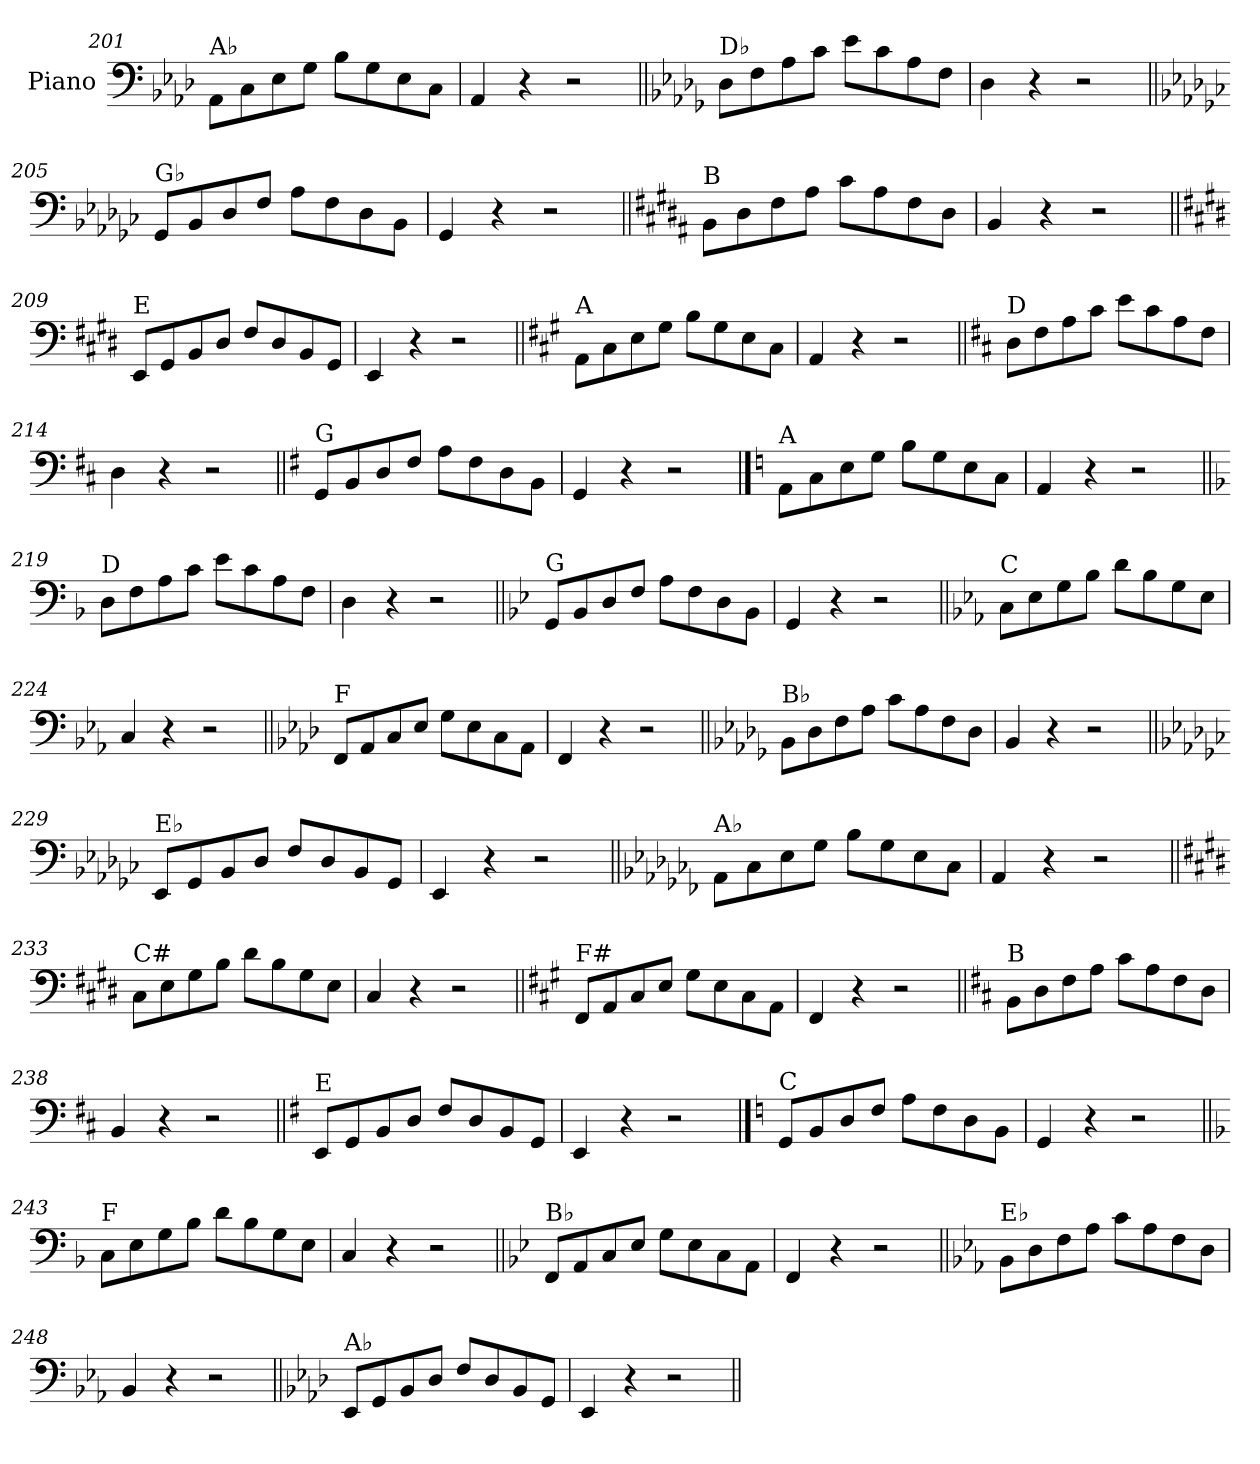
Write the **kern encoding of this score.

**kern
*part1
*staff1
*I"Piano
*I'Pno.
*clefF4
*k[b-e-a-d-]
=201
!LO:TX:a:t=A♭
8AA-\L
8C\
8E-\
8G\J
8B-\L
8G\
8E-\
8C\J
=202
4AA-/
4r
2r
=203||
*k[b-e-a-d-g-]
!LO:TX:a:t=D♭
8D-\L
8F\
8A-\
8c\J
8e-\L
8c\
8A-\
8F\J
=204
4D-\
4r
2r
!!LO:LB:g=z
=205||
*k[b-e-a-d-g-c-]
!LO:TX:a:t=G♭
8GG-/L
8BB-/
8D-/
8F/J
8A-\L
8F\
8D-\
8BB-\J
=206
4GG-/
4r
2r
=207||
*k[f#c#g#d#a#]
!LO:TX:a:t=B
8BB\L
8D#\
8F#\
8A#\J
8c#\L
8A#\
8F#\
8D#\J
=208
4BB/
4r
2r
=209||
*k[f#c#g#d#]
!LO:TX:a:t=E
8EE/L
8GG#/
8BB/
8D#/J
8F#/L
8D#/
8BB/
8GG#/J
=210
4EE/
4r
2r
!!LO:LB:g=z
=211||
*k[f#c#g#]
!LO:TX:a:t=A
8AA\L
8C#\
8E\
8G#\J
8B\L
8G#\
8E\
8C#\J
=212
4AA/
4r
2r
=213||
*k[f#c#]
!LO:TX:a:t=D
8D\L
8F#\
8A\
8c#\J
8e\L
8c#\
8A\
8F#\J
=214
4D\
4r
2r
=215||
*k[f#]
!LO:TX:a:t=G
8GG/L
8BB/
8D/
8F#/J
8A\L
8F#\
8D\
8BB\J
=216
4GG/
4r
2r
!!LO:LB:g=z
==217
*k[]
!LO:TX:a:t=A
8AA\L
8C\
8E\
8G\J
8B\L
8G\
8E\
8C\J
=218
4AA/
4r
2r
=219||
*k[b-]
!LO:TX:a:t=D
8D\L
8F\
8A\
8c\J
8e\L
8c\
8A\
8F\J
=220
4D\
4r
2r
=221||
*k[b-e-]
!LO:TX:a:t=G
8GG/L
8BB-/
8D/
8F/J
8A\L
8F\
8D\
8BB-\J
=222
4GG/
4r
2r
!!LO:LB:g=z
=223||
*k[b-e-a-]
!LO:TX:a:t=C
8C\L
8E-\
8G\
8B-\J
8d\L
8B-\
8G\
8E-\J
=224
4C/
4r
2r
=225||
*k[b-e-a-d-]
!LO:TX:a:t=F
8FF/L
8AA-/
8C/
8E-/J
8G\L
8E-\
8C\
8AA-\J
=226
4FF/
4r
2r
=227||
*k[b-e-a-d-g-]
!LO:TX:a:t=B♭
8BB-\L
8D-\
8F\
8A-\J
8c\L
8A-\
8F\
8D-\J
=228
4BB-/
4r
2r
!!LO:LB:g=z
=229||
*k[b-e-a-d-g-c-]
!LO:TX:a:t=E♭
8EE-/L
8GG-/
8BB-/
8D-/J
8F/L
8D-/
8BB-/
8GG-/J
=230
4EE-/
4r
2r
=231||
*k[b-e-a-d-g-c-f-]
!LO:TX:a:t=A♭
8AA-\L
8C-\
8E-\
8G-\J
8B-\L
8G-\
8E-\
8C-\J
=232
4AA-/
4r
2r
=233||
*k[f#c#g#d#]
!LO:TX:a:t=C#
8C#\L
8E\
8G#\
8B\J
8d#\L
8B\
8G#\
8E\J
=234
4C#/
4r
2r
!!LO:LB:g=z
=235||
*k[f#c#g#]
!LO:TX:a:t=F#
8FF#/L
8AA/
8C#/
8E/J
8G#\L
8E\
8C#\
8AA\J
=236
4FF#/
4r
2r
=237||
*k[f#c#]
!LO:TX:a:t=B
8BB\L
8D\
8F#\
8A\J
8c#\L
8A\
8F#\
8D\J
=238
4BB/
4r
2r
=239||
*k[f#]
!LO:TX:a:t=E
8EE/L
8GG/
8BB/
8D/J
8F#/L
8D/
8BB/
8GG/J
=240
4EE/
4r
2r
!!LO:PB:g=z
==241
*k[]
!LO:TX:a:t=C
8GG/L
8BB/
8D/
8F/J
8A\L
8F\
8D\
8BB\J
=242
4GG/
4r
2r
=243||
*k[b-]
!LO:TX:a:t=F
8C\L
8E\
8G\
8B-\J
8d\L
8B-\
8G\
8E\J
=244
4C/
4r
2r
=245||
*k[b-e-]
!LO:TX:a:t=B♭
8FF/L
8AA/
8C/
8E-/J
8G\L
8E-\
8C\
8AA\J
=246
4FF/
4r
2r
!!LO:LB:g=z
=247||
*k[b-e-a-]
!LO:TX:a:t=E♭
8BB-\L
8D\
8F\
8A-\J
8c\L
8A-\
8F\
8D\J
=248
4BB-/
4r
2r
=249||
*k[b-e-a-d-]
!LO:TX:a:t=A♭
8EE-/L
8GG/
8BB-/
8D-/J
8F/L
8D-/
8BB-/
8GG/J
=250
4EE-/
4r
2r
=||
*-
